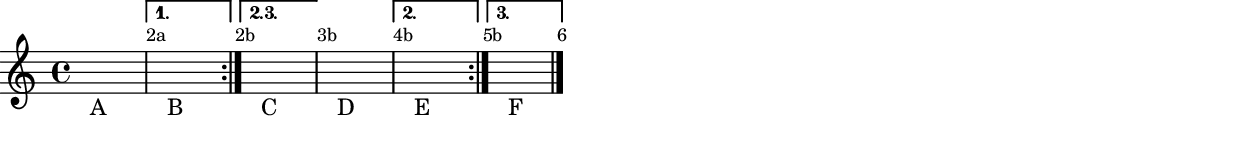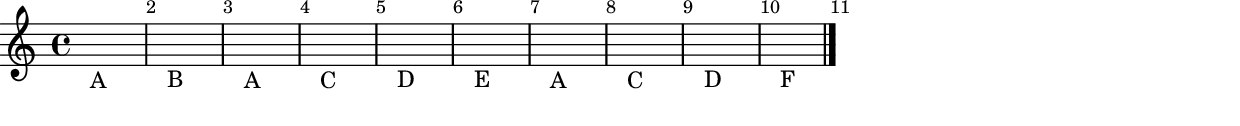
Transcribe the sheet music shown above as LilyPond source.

%% Generated by lilypond-book
%% Options: [exampleindent=10.16\mm,indent=0\mm,line-width=160\mm]
\include "lilypond-book-preamble.ly"


% ****************************************************************
% Start cut-&-pastable-section
% ****************************************************************

#(ly:set-option 'eps-box-padding 3.000000)



\paper {
  indent = 0\mm
  line-width = 160\mm
  % offset the left padding, also add 1mm as lilypond creates cropped
  % images with a little space on the right
  line-width = #(- line-width (* mm  3.000000) (* mm 1))
}

\layout {
  
}




% ****************************************************************
% ly snippet:
% ****************************************************************
\sourcefilename "/lilypond-2.24.3/input/regression/alternative-nest-end-end.ly"
\sourcefileline 0
\version "2.23.6"

#(ly:set-option 'warning-as-error #t)

\header {
  texidoc="This case nests one @code{\\alternative} within another at
the tail end of a @code{\\repeat volta}.  Alternative bar numbering is
enabled.

The outer alternative receives a volta bracket and alternative bar
numbering.

The inner alternative receives volta brackets and does not interrupt
the bar numbering of the outer alternative.

The music unfolds to AB ACDE ACDF."
}

\layout {
  \context {
    \Score
    alternativeNumberingStyle = #'numbers-with-letters
    \override BarNumber.break-visibility = #all-visible
  }
}

piece = \new Voice \fixed c' {
  \repeat volta 3 {
    s1_"A"
    \alternative {
      \volta 1 {
        s1_"B"
      }
      \volta 2,3 {
        \set Score.voltaSpannerDuration = #(ly:make-moment 1)
        s1_"C"
        s1_"D"
        \alternative {
          \volta 2 s1_"E"
          \volta 3 s1_"F"
        }
      }
    }
  }
  \fine
}

\new Score { \piece }
\new Score { \unfoldRepeats \piece }



% ****************************************************************
% end ly snippet
% ****************************************************************
